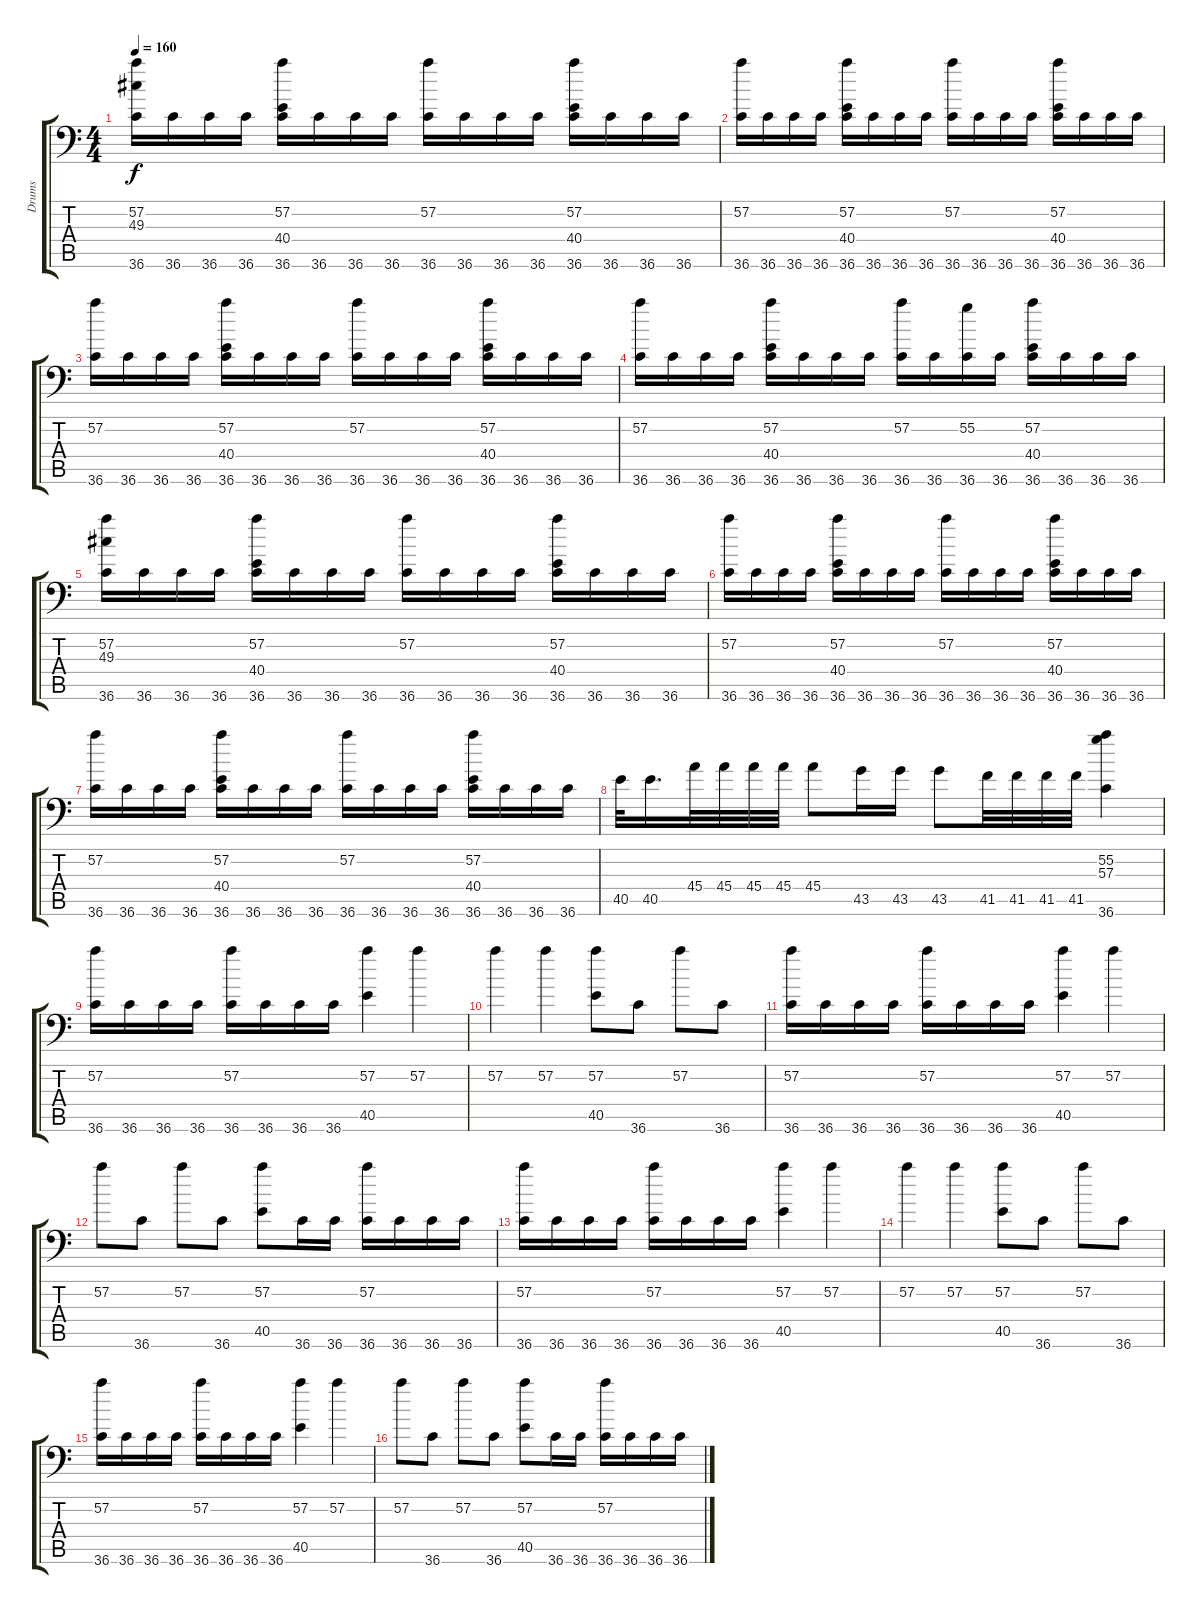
\track ("Drums" "Drums") {instrument acousticgrandpiano}
\staff {score tabs}
\tuning (C-1 C-1 C-1 C-1 C-1 C-1) {hide}
\ts (4 4)
\tempo 160
\clef f4
\ks c
(57.2 49.3 36.6).16{dy f} 36.6.16 36.6.16 36.6.16 (57.2 40.4 36.6).16 36.6.16 36.6.16 36.6.16 (57.2 36.6).16 36.6.16 36.6.16 36.6.16 (57.2 40.4 36.6).16 36.6.16 36.6.16 36.6.16 |
(57.2 36.6).16 36.6.16 36.6.16 36.6.16 (57.2 40.4 36.6).16 36.6.16 36.6.16 36.6.16 (57.2 36.6).16 36.6.16 36.6.16 36.6.16 (57.2 40.4 36.6).16 36.6.16 36.6.16 36.6.16 |
(57.2 36.6).16 36.6.16 36.6.16 36.6.16 (57.2 40.4 36.6).16 36.6.16 36.6.16 36.6.16 (57.2 36.6).16 36.6.16 36.6.16 36.6.16 (57.2 40.4 36.6).16 36.6.16 36.6.16 36.6.16 |
(57.2 36.6).16 36.6.16 36.6.16 36.6.16 (57.2 40.4 36.6).16 36.6.16 36.6.16 36.6.16 (57.2 36.6).16 36.6.16 (55.2 36.6).16 36.6.16 (57.2 40.4 36.6).16 36.6.16 36.6.16 36.6.16 |
(57.2 49.3 36.6).16 36.6.16 36.6.16 36.6.16 (57.2 40.4 36.6).16 36.6.16 36.6.16 36.6.16 (57.2 36.6).16 36.6.16 36.6.16 36.6.16 (57.2 40.4 36.6).16 36.6.16 36.6.16 36.6.16 |
(57.2 36.6).16 36.6.16 36.6.16 36.6.16 (57.2 40.4 36.6).16 36.6.16 36.6.16 36.6.16 (57.2 36.6).16 36.6.16 36.6.16 36.6.16 (57.2 40.4 36.6).16 36.6.16 36.6.16 36.6.16 |
(57.2 36.6).16 36.6.16 36.6.16 36.6.16 (57.2 40.4 36.6).16 36.6.16 36.6.16 36.6.16 (57.2 36.6).16 36.6.16 36.6.16 36.6.16 (57.2 40.4 36.6).16 36.6.16 36.6.16 36.6.16 |
40.5.32 40.5.16{d} 45.4.32 45.4.32 45.4.32 45.4.32 45.4.8 43.5.16 43.5.16 43.5.8 41.5.32 41.5.32 41.5.32 41.5.32 (55.2 57.3 36.6).4 |
(57.2 36.6).16 36.6.16 36.6.16 36.6.16 (57.2 36.6).16 36.6.16 36.6.16 36.6.16 (57.2 40.5).4 57.2.4 |
57.2.4 57.2.4 (57.2 40.5).8 36.6.8 57.2.8 36.6.8 |
(57.2 36.6).16 36.6.16 36.6.16 36.6.16 (57.2 36.6).16 36.6.16 36.6.16 36.6.16 (57.2 40.5).4 57.2.4 |
57.2.8 36.6.8 57.2.8 36.6.8 (57.2 40.5).8 36.6.16 36.6.16 (57.2 36.6).16 36.6.16 36.6.16 36.6.16 |
(57.2 36.6).16 36.6.16 36.6.16 36.6.16 (57.2 36.6).16 36.6.16 36.6.16 36.6.16 (57.2 40.5).4 57.2.4 |
57.2.4 57.2.4 (57.2 40.5).8 36.6.8 57.2.8 36.6.8 |
(57.2 36.6).16 36.6.16 36.6.16 36.6.16 (57.2 36.6).16 36.6.16 36.6.16 36.6.16 (57.2 40.5).4 57.2.4 |
57.2.8 36.6.8 57.2.8 36.6.8 (57.2 40.5).8 36.6.16 36.6.16 (57.2 36.6).16 36.6.16 36.6.16 36.6.16
